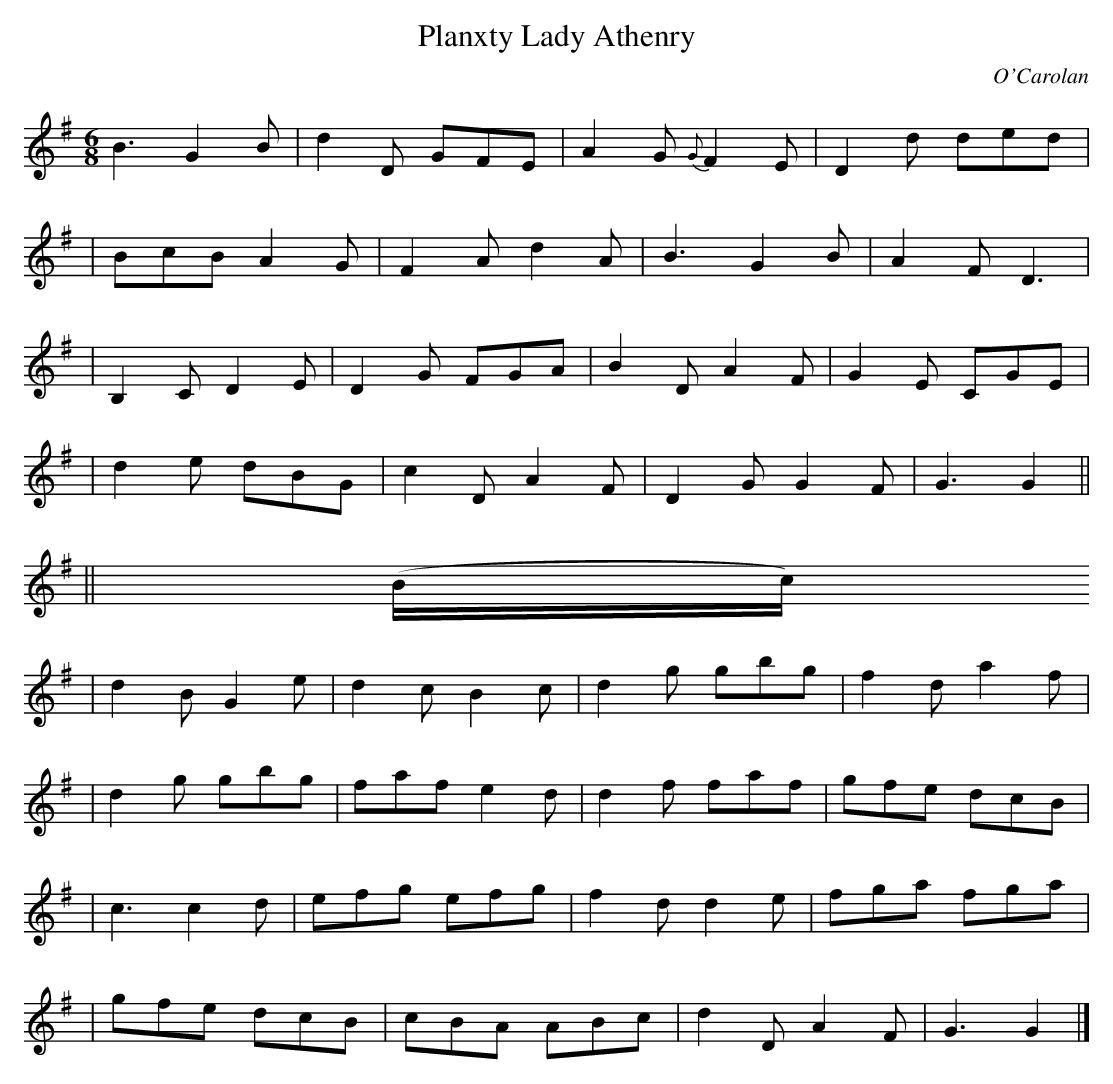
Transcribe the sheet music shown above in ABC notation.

X:1
T: Planxty Lady Athenry
C: O'Carolan
M: 6/8
L: 1/8
K: G
B3 G2B | d2D GFE | A2G {G}F2E | D2d ded |
| BcB A2G | F2A d2A | B3 G2B | A2F D3 |
| B,2C D2E | D2G FGA | B2D A2F | G2E CGE |
| d2e dBG | c2D A2F | D2G G2F | G3 G2 ||
|| (B/c/)
| d2B G2e | d2c B2c | d2g gbg | f2d a2f |
| d2g gbg | faf e2d | d2f faf | gfe dcB |
| c3 c2d | efg efg | f2d d2e | fga fga |
| gfe dcB | cBA ABc | d2D A2F | G3 G2 |]
